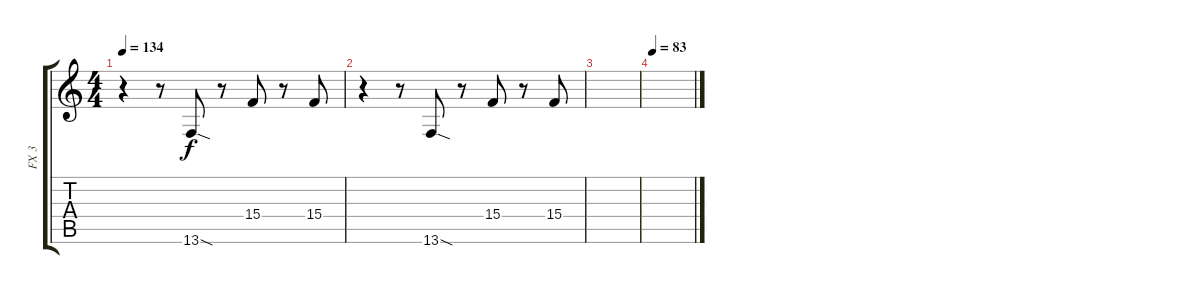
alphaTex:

\track ("FX 3" "FX 3") {instrument electricpiano1}
\staff {score tabs}
\tuning (E4 B3 G3 D3 A2 E2) {hide}
\ts (4 4)
\tempo 134
\clef g2
\ks c
r.4{dy f} r.8 13.6{sod}.8 r.8 15.4.8 r.8 15.4.8 |
r.4 r.8 13.6{sod}.8 r.8 15.4.8 r.8 15.4.8 |
|
\tempo 83
